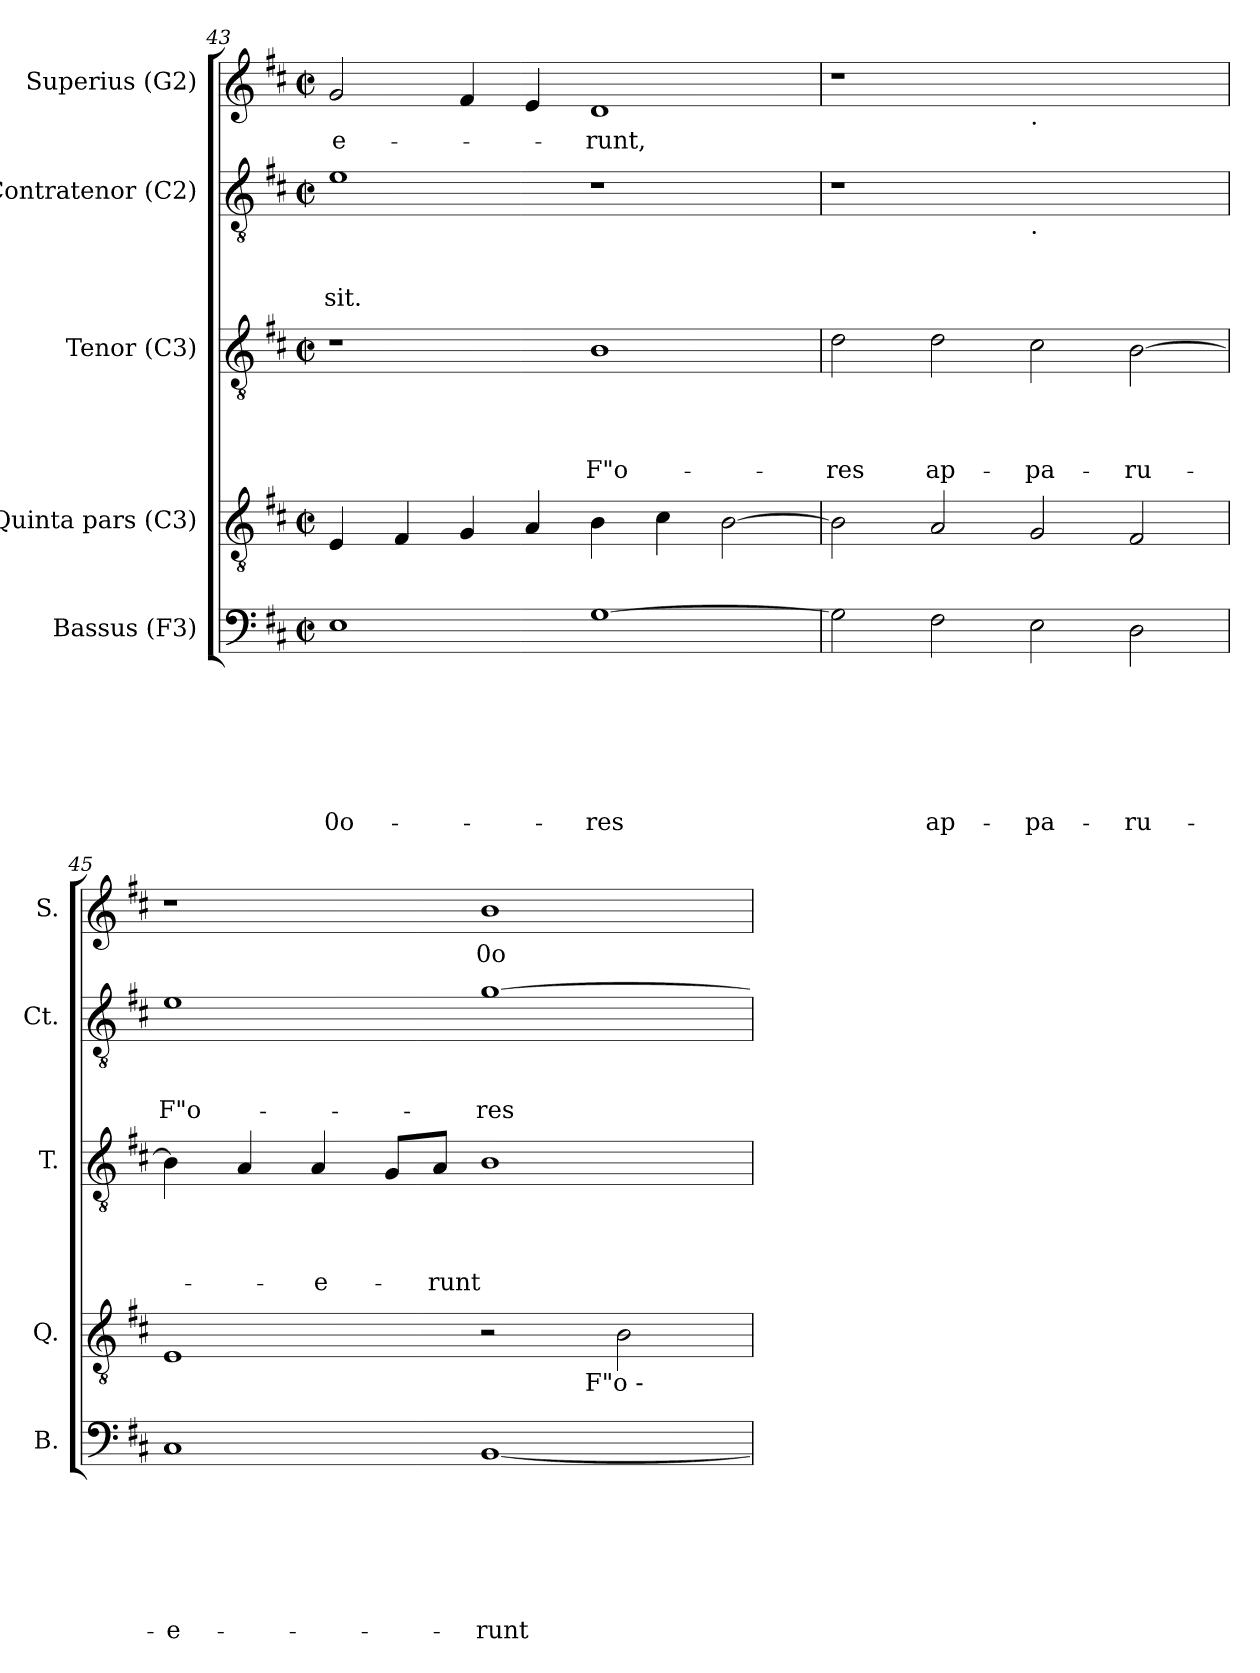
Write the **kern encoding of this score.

**kern	**text	**text	**text	**text	**text	**text	**text	**kern	**kern	**text	**text	**text	**text	**kern	**text	**text	**text	**kern	**text
*part5	*part5	*part5	*part5	*part5	*part5	*part5	*part5	*part4	*part3	*part3	*part3	*part3	*part3	*part2	*part2	*part2	*part2	*part1	*part1
*staff5	*staff5	*staff5	*staff5	*staff5	*staff5	*staff5	*staff5	*staff4	*staff3	*staff3	*staff3	*staff3	*staff3	*staff2	*staff2	*staff2	*staff2	*staff1	*staff1
*I"Bassus (F3)	*	*	*	*	*	*	*	*I"Quinta pars (C3)	*I"Tenor (C3)	*	*	*	*	*I"Contratenor (C2)	*	*	*	*I"Superius (G2)	*
*I'B.	*	*	*	*	*	*	*	*I'Q.	*I'T.	*	*	*	*	*I'Ct.	*	*	*	*I'S.	*
!!LO:PB:g=z
*clefF4	*	*	*	*	*	*	*	*clefGv2	*clefGv2	*	*	*	*	*clefGv2	*	*	*	*clefG2	*
*k[f#c#]	*	*	*	*	*	*	*	*k[f#c#]	*k[f#c#]	*	*	*	*	*k[f#c#]	*	*	*	*k[f#c#]	*
*D:	*	*	*	*	*	*	*	*D:	*D:	*	*	*	*	*D:	*	*	*	*D:	*
*M2/2	*	*	*	*	*	*	*	*M2/2	*M2/2	*	*	*	*	*M2/2	*	*	*	*M2/2	*
*met(c|)	*	*	*	*	*	*	*	*met(c|)	*met(c|)	*	*	*	*	*met(c|)	*	*	*	*met(c|)	*
=43	=43	=43	=43	=43	=43	=43	=43	=43	=43	=43	=43	=43	=43	=43	=43	=43	=43	=43	=43
!	!	!	!	!	!	!	!LO:LY:b	!	!	!	!	!	!	!	!	!	!LO:LY:b	!	!LO:LY:b:rj
1E	.	.	.	.	.	.	0o-	4E/	1r	.	.	.	.	1e	.	.	-sit.	2g/	-e-
.	.	.	.	.	.	.	.	4F#/	.	.	.	.	.	.	.	.	.	.	.
.	.	.	.	.	.	.	.	4G/	.	.	.	.	.	.	.	.	.	4f#/	.
.	.	.	.	.	.	.	.	4A/	.	.	.	.	.	.	.	.	.	4e/	.
!	!	!	!	!	!	!	!LO:LY:b	!	!	!	!	!	!LO:LY:b	!	!	!	!	!	!LO:LY:b
[>1G	.	.	.	.	.	.	-res	4B\	1B	.	.	.	F"o-	1r	.	.	.	1d	-runt,
.	.	.	.	.	.	.	.	4c#\	.	.	.	.	.	.	.	.	.	.	.
.	.	.	.	.	.	.	.	[>2B\	.	.	.	.	.	.	.	.	.	.	.
=44	=44	=44	=44	=44	=44	=44	=44	=44	=44	=44	=44	=44	=44	=44	=44	=44	=44	=44	=44
!	!	!	!	!	!	!	!	!	!	!	!	!	!LO:LY:b	!	!	!	!	!	!
2G\]	.	.	.	.	.	.	.	2B\]	2d\	.	.	.	-res	1r	.	.	.	1r	.
!	!	!	!	!	!	!	!LO:LY:b	!	!	!	!	!	!LO:LY:b	!	!	!	!	!	!
2F#\	.	.	.	.	.	.	ap-	2A/	2d\	.	.	.	ap-	.	.	.	.	.	.
!	!	!	!	!	!	!	!	!	!	!	!	!	!	!	!	!	!	!LO:TX:b:t=.	!
!	!	!	!	!	!	!	!	!	!	!	!	!	!	!LO:TX:b:t=.	!	!	!	!	!
!	!	!	!	!	!	!	!LO:LY:b	!	!	!	!	!	!LO:LY:b	!	!	!	!	!	!
2E\	.	.	.	.	.	.	-pa-	2G/	2c#\	.	.	.	-pa-	1ryy	.	.	.	1ryy	.
!	!	!	!	!	!	!	!LO:LY:b	!	!	!	!	!	!LO:LY:b	!	!	!	!	!	!
2D\	.	.	.	.	.	.	-ru-	2F#/	[>2B\	.	.	.	-ru-	.	.	.	.	.	.
=45	=45	=45	=45	=45	=45	=45	=45	=45	=45	=45	=45	=45	=45	=45	=45	=45	=45	=45	=45
!	!	!	!	!	!	!	!	!LO:TX:b:t=sit.	!	!	!	!	!	!	!	!	!	!	!
!	!	!	!	!	!	!	!LO:LY:b:rj	!	!	!	!	!	!	!	!	!	!LO:LY:b	!	!
*	*	*	*	*	*	*	*	*^	*	*	*	*	*	*	*	*	*	*	*
1C#	.	.	.	.	.	.	-e-	1E	1ryy	4B\]	.	.	.	.	1e	.	.	F"o-	1r	.
.	.	.	.	.	.	.	.	.	.	4A/	.	.	.	.	.	.	.	.	.	.
!	!	!	!	!	!	!	!	!	!	!	!	!	!	!LO:LY:b	!	!	!	!	!	!
.	.	.	.	.	.	.	.	.	.	4A/	.	.	.	-e-	.	.	.	.	.	.
.	.	.	.	.	.	.	.	.	.	8G/L	.	.	.	.	.	.	.	.	.	.
!	!	!	!	!	!	!	!	!	!	!	!	!	!	!LO:LY:b	!	!	!	!	!	!
.	.	.	.	.	.	.	.	.	.	8A/J	.	.	.	-runt	.	.	.	.	.	.
!	!	!	!	!	!	!	!LO:LY:b	!	!	!	!	!	!	!	!	!	!	!LO:LY:b	!	!LO:LY:b
[<1BB	.	.	.	.	.	.	-runt	2r	4..ryy	1B	.	.	.	.	[<1g	.	.	-res	1b	0o-
!	!	!	!	!	!	!	!	!	!LO:TX:b:t=F"o -	!	!	!	!	!	!	!	!	!	!	!
.	.	.	.	.	.	.	.	.	2ryy	.	.	.	.	.	.	.	.	.	.	.
.	.	.	.	.	.	.	.	2B\	.	.	.	.	.	.	.	.	.	.	.	.
.	.	.	.	.	.	.	.	.	16ryy	.	.	.	.	.	.	.	.	.	.	.
*	*	*	*	*	*	*	*	*v	*v	*	*	*	*	*	*	*	*	*	*	*
=	=	=	=	=	=	=	=	=	=	=	=	=	=	=	=	=	=	=	=
*-	*-	*-	*-	*-	*-	*-	*-	*-	*-	*-	*-	*-	*-	*-	*-	*-	*-	*-	*-
